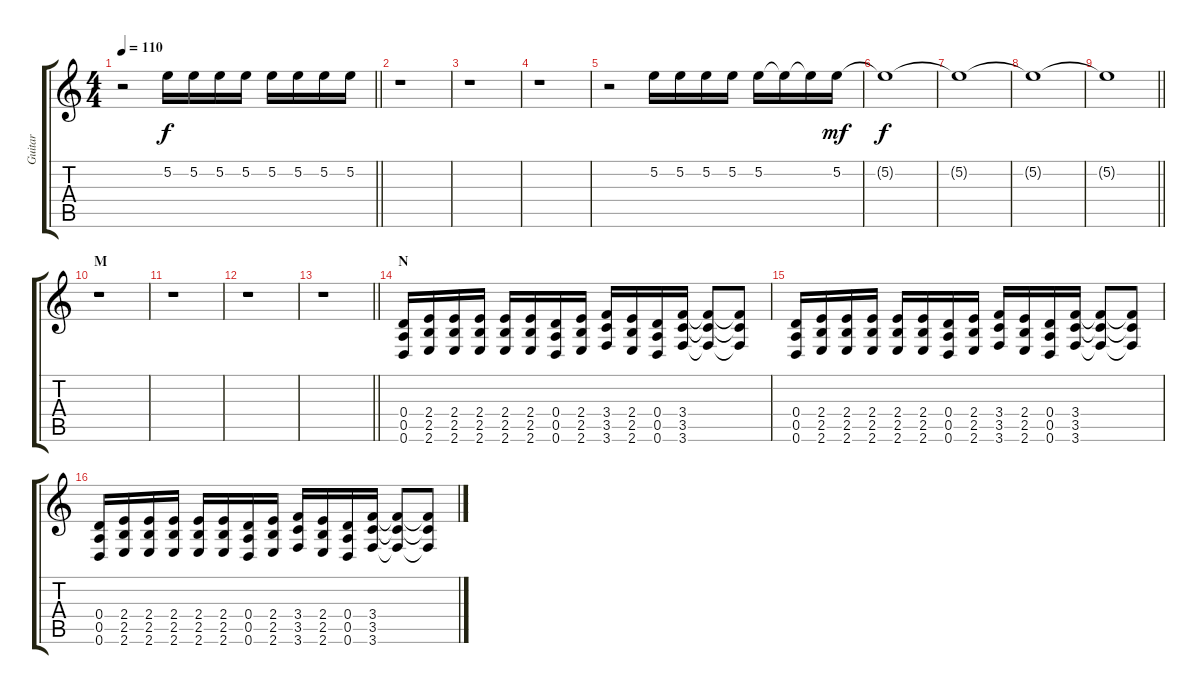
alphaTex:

\track ("Guitar" "Guitar") {instrument overdrivenguitar}
\staff {score tabs}
\tuning (E4 B3 G3 D3 A2 D2) {hide}
\ts (4 4)
\tempo 110
\clef g2
\barLineRight lightlight
\ks c
r.2{dy f} 5.2.16 5.2.16 5.2.16 5.2.16 5.2.16 5.2.16 5.2.16 5.2.16 |
r.1 |
r.1 |
r.1 |
r.2 5.2.16 5.2.16 5.2.16 5.2.16 5.2.16 5.2{t}.16 5.2{t}.16 5.2.16{dy mf} |
5.2{t}.1{dy f} |
5.2{t}.1 |
5.2{t}.1 |
\barLineRight lightlight
5.2{t}.1 |
\section ("" "M")
r.1 |
r.1 |
r.1 |
\barLineRight lightlight
r.1 |
\section ("" "N")
(0.4 0.5 0.6).16 (2.4 2.5 2.6).16 (2.4 2.5 2.6).16 (2.4 2.5 2.6).16 (2.4 2.5 2.6).16 (2.4 2.5 2.6).16 (0.4 0.5 0.6).16 (2.4 2.5 2.6).16 (3.4 3.5 3.6).16 (2.4 2.5 2.6).16 (0.4 0.5 0.6).16 (3.4 3.5 3.6).16 (3.4{t} 3.5{t} 3.6{t}).8 (3.4{t} 3.5{t} 3.6{t}).8 |
(0.4 0.5 0.6).16 (2.4 2.5 2.6).16 (2.4 2.5 2.6).16 (2.4 2.5 2.6).16 (2.4 2.5 2.6).16 (2.4 2.5 2.6).16 (0.4 0.5 0.6).16 (2.4 2.5 2.6).16 (3.4 3.5 3.6).16 (2.4 2.5 2.6).16 (0.4 0.5 0.6).16 (3.4 3.5 3.6).16 (3.4{t} 3.5{t} 3.6{t}).8 (3.4{t} 3.5{t} 3.6{t}).8 |
(0.4 0.5 0.6).16 (2.4 2.5 2.6).16 (2.4 2.5 2.6).16 (2.4 2.5 2.6).16 (2.4 2.5 2.6).16 (2.4 2.5 2.6).16 (0.4 0.5 0.6).16 (2.4 2.5 2.6).16 (3.4 3.5 3.6).16 (2.4 2.5 2.6).16 (0.4 0.5 0.6).16 (3.4 3.5 3.6).16 (3.4{t} 3.5{t} 3.6{t}).8 (3.4{t} 3.5{t} 3.6{t}).8
